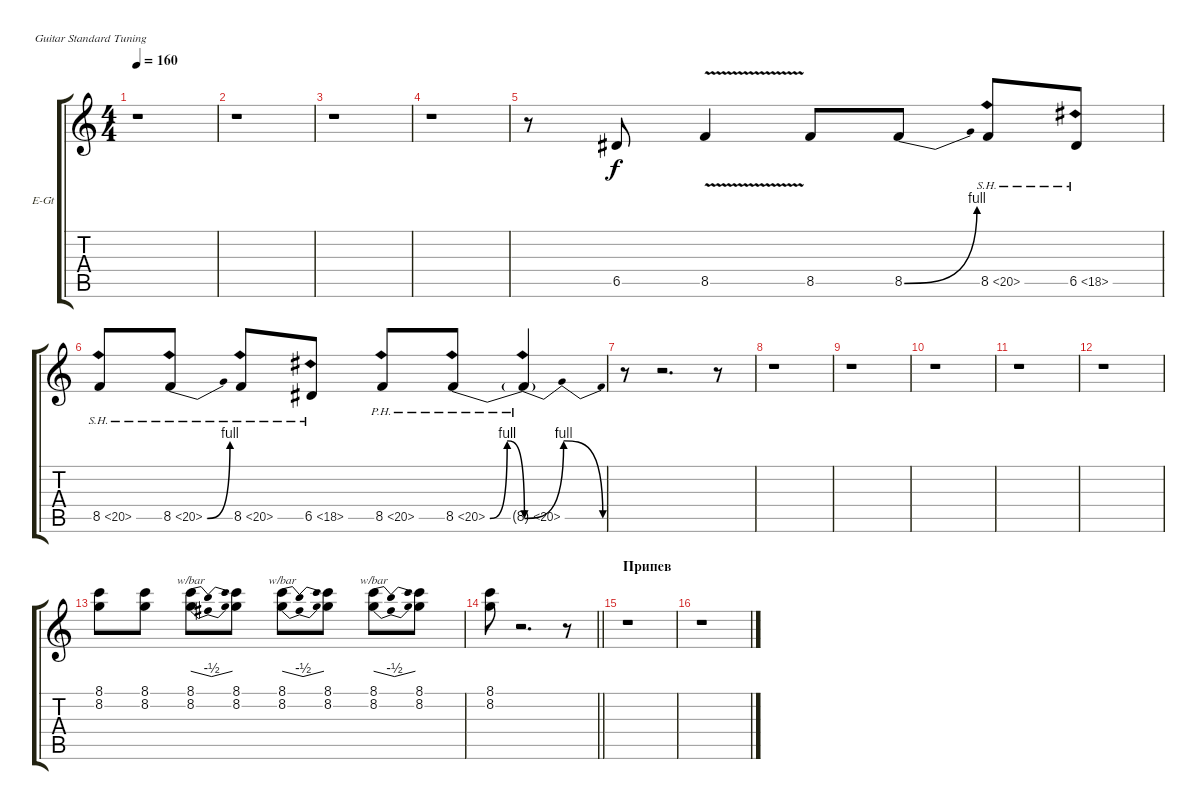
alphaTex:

\bracketExtendMode groupsimilarinstruments
\firstSystemTrackNameOrientation horizontal
\otherSystemsTrackNameOrientation horizontal
\track ("Гитара I" "E-Gt") {instrument distortionguitar}
\staff {score tabs}
\tuning (E4 B3 G3 D3 A2 E2)
\ts (4 4)
\tempo 160
\clef g2
\ks c
r.1{dy f} |
r.1 |
r.1 |
r.1 |
r.8 6.5.8 8.5{v}.4 8.5.8 8.5{be (bend 0 0 60 4)}.8 8.5{sh 12}.8 6.5{sh 12}.8 |
8.5{sh 12}.8 8.5{be (bend 0 0 60 4) sh 12}.8 8.5{sh 12}.8 6.5{sh 12}.8 8.5{ph 12}.8 8.5{be (bendrelease 0 0 30 4 30 4 60 0) ph 12}.8 8.5{be (bendrelease 0 0 30 4 30 4 60 0) ph 12 t}.4 |
r.8 r.2{d} r.8 |
r.1 |
r.1 |
r.1 |
r.1 |
r.1 |
(8.1 8.2).8 (8.1 8.2).8 (8.1 8.2).8{tbe (dip default 0 0 30 -2 60 0)} (8.1 8.2).8 (8.1 8.2).8{tbe (dip default 0 0 30 -2 60 0)} (8.1 8.2).8 (8.1 8.2).8{tbe (dip default 0 0 30 -2 60 0)} (8.1 8.2).8 |
\barLineRight lightlight
(8.1 8.2).8 r.2{d} r.8 |
\section ("" "Припев")
r.1 |
r.1
